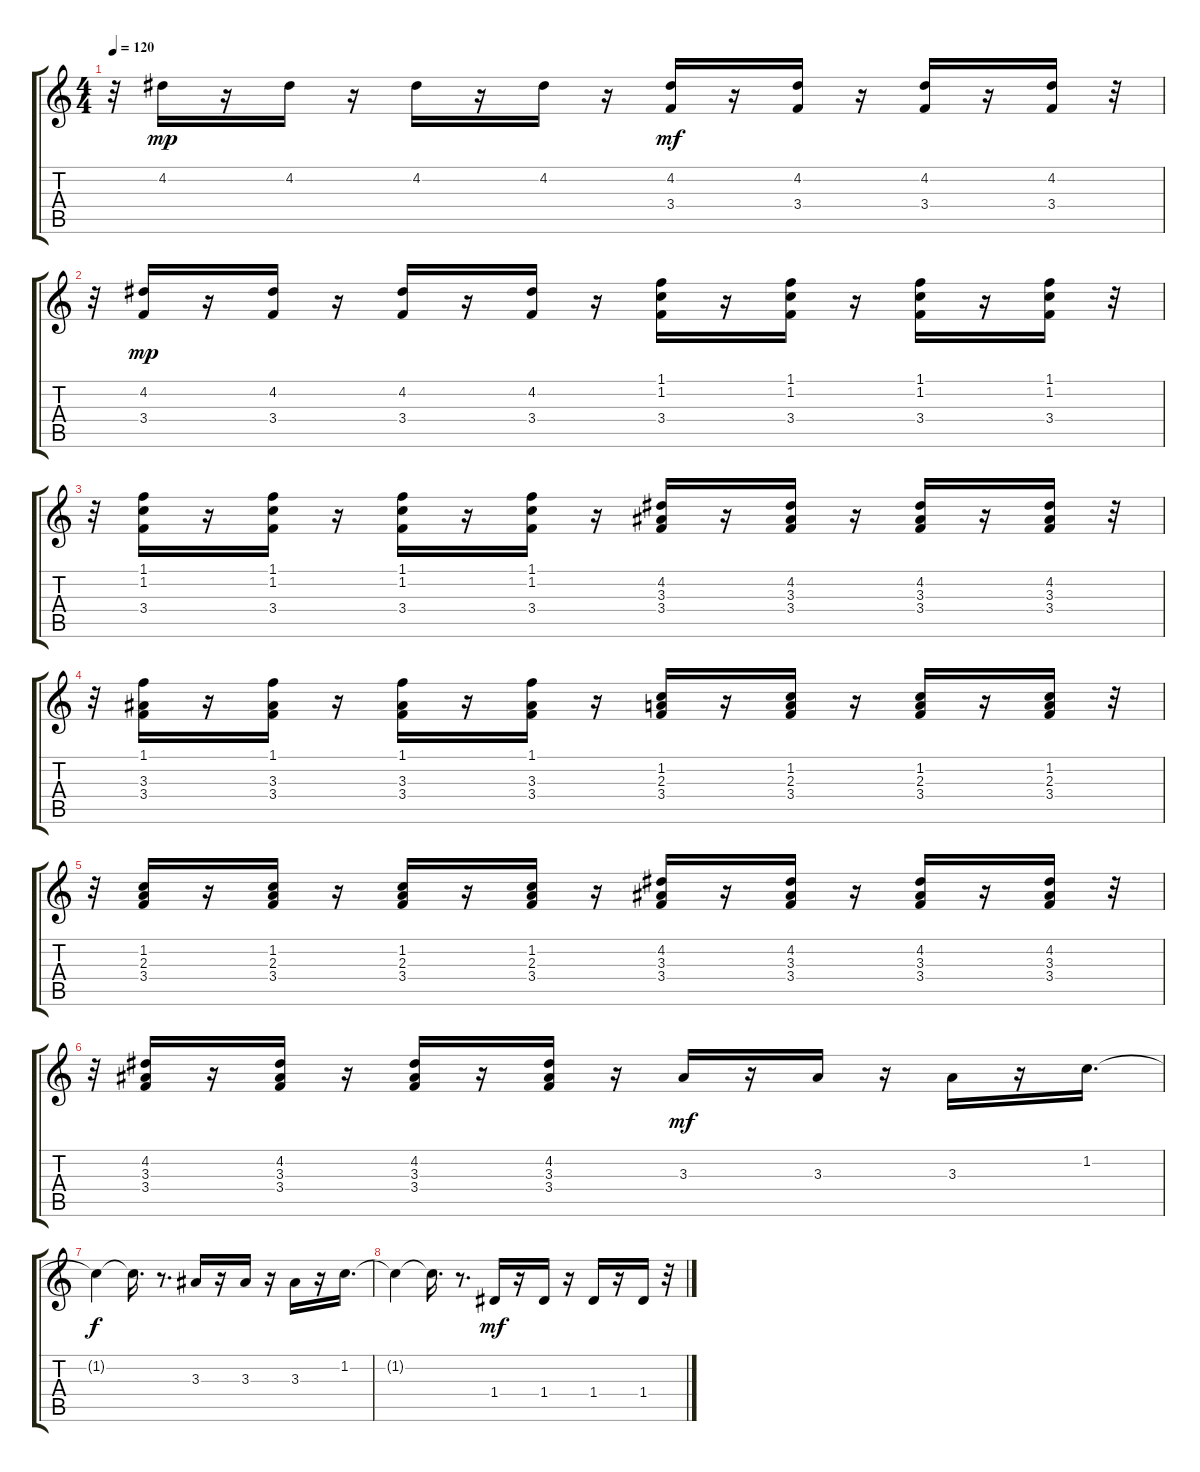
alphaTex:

\track "" {instrument acousticguitarsteel}
\staff {score tabs}
\tuning (E4 B3 G3 D3 A2 E2) {hide}
\ts (4 4)
\tempo 120
\clef g2
\ks c
r.32{dy mf} 4.2.16{dy mp} r.16 4.2.16 r.16 4.2.16 r.16 4.2.16 r.16 (4.2 3.4).16{dy mf} r.16 (4.2 3.4).16 r.16 (4.2 3.4).16 r.16 (4.2 3.4).16 r.32 |
r.32 (4.2 3.4).16{dy mp} r.16 (4.2 3.4).16 r.16 (4.2 3.4).16 r.16 (4.2 3.4).16 r.16 (1.1 1.2 3.4).16 r.16 (1.1 1.2 3.4).16 r.16 (1.1 1.2 3.4).16 r.16 (1.1 1.2 3.4).16 r.32 |
r.32 (1.1 1.2 3.4).16 r.16 (1.1 1.2 3.4).16 r.16 (1.1 1.2 3.4).16 r.16 (1.1 1.2 3.4).16 r.16 (4.2 3.3 3.4).16 r.16 (4.2 3.3 3.4).16 r.16 (4.2 3.3 3.4).16 r.16 (4.2 3.3 3.4).16 r.32 |
r.32 (1.1 3.3 3.4).16 r.16 (1.1 3.3 3.4).16 r.16 (1.1 3.3 3.4).16 r.16 (1.1 3.3 3.4).16 r.16 (1.2 2.3 3.4).16 r.16 (1.2 2.3 3.4).16 r.16 (1.2 2.3 3.4).16 r.16 (1.2 2.3 3.4).16 r.32 |
r.32 (1.2 2.3 3.4).16 r.16 (1.2 2.3 3.4).16 r.16 (1.2 2.3 3.4).16 r.16 (1.2 2.3 3.4).16 r.16 (4.2 3.3 3.4).16 r.16 (4.2 3.3 3.4).16 r.16 (4.2 3.3 3.4).16 r.16 (4.2 3.3 3.4).16 r.32 |
r.32 (4.2 3.3 3.4).16 r.16 (4.2 3.3 3.4).16 r.16 (4.2 3.3 3.4).16 r.16 (4.2 3.3 3.4).16 r.16 3.3.16{dy mf} r.16 3.3.16 r.16 3.3.16 r.16 1.2.16{d} |
1.2{t}.4{dy f} 1.2{t}.16{d} r.8{d} 3.3.16 r.16 3.3.16 r.16 3.3.16 r.16 1.2.16{d} |
1.2{t}.4 1.2{t}.16{d} r.8{d} 1.4.16{dy mf} r.16 1.4.16 r.16 1.4.16 r.16 1.4.16 r.32
